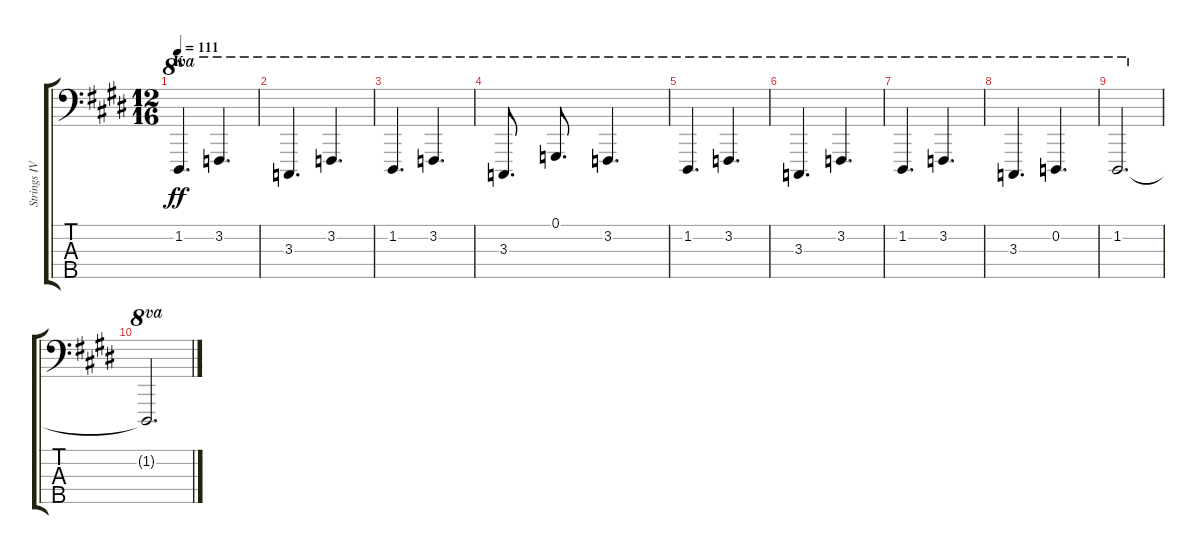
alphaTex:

\track ("Strings IV" "Strings IV") {instrument stringensemble1}
\staff {score tabs}
\tuning (G2 D2 A1 E1 B0) {hide}
\ts (12 16)
\section ("" "K")
\tempo 111
\clef f4
\ks e
1.2.4{d ot 8va dy ff} 3.2.4{d ot 8va} |
3.3.4{d ot 8va} 3.2.4{d ot 8va} |
1.2.4{d ot 8va} 3.2.4{d ot 8va} |
3.3.8{d ot 8va} 0.1.8{d ot 8va} 3.2.4{d ot 8va} |
1.2.4{d ot 8va} 3.2.4{d ot 8va} |
3.3.4{d ot 8va} 3.2.4{d ot 8va} |
1.2.4{d ot 8va} 3.2.4{d ot 8va} |
3.3.4{d ot 8va} 0.2.4{d ot 8va} |
1.2.2{d ot 8va} |
1.2{t}.2{d ot 8va}
